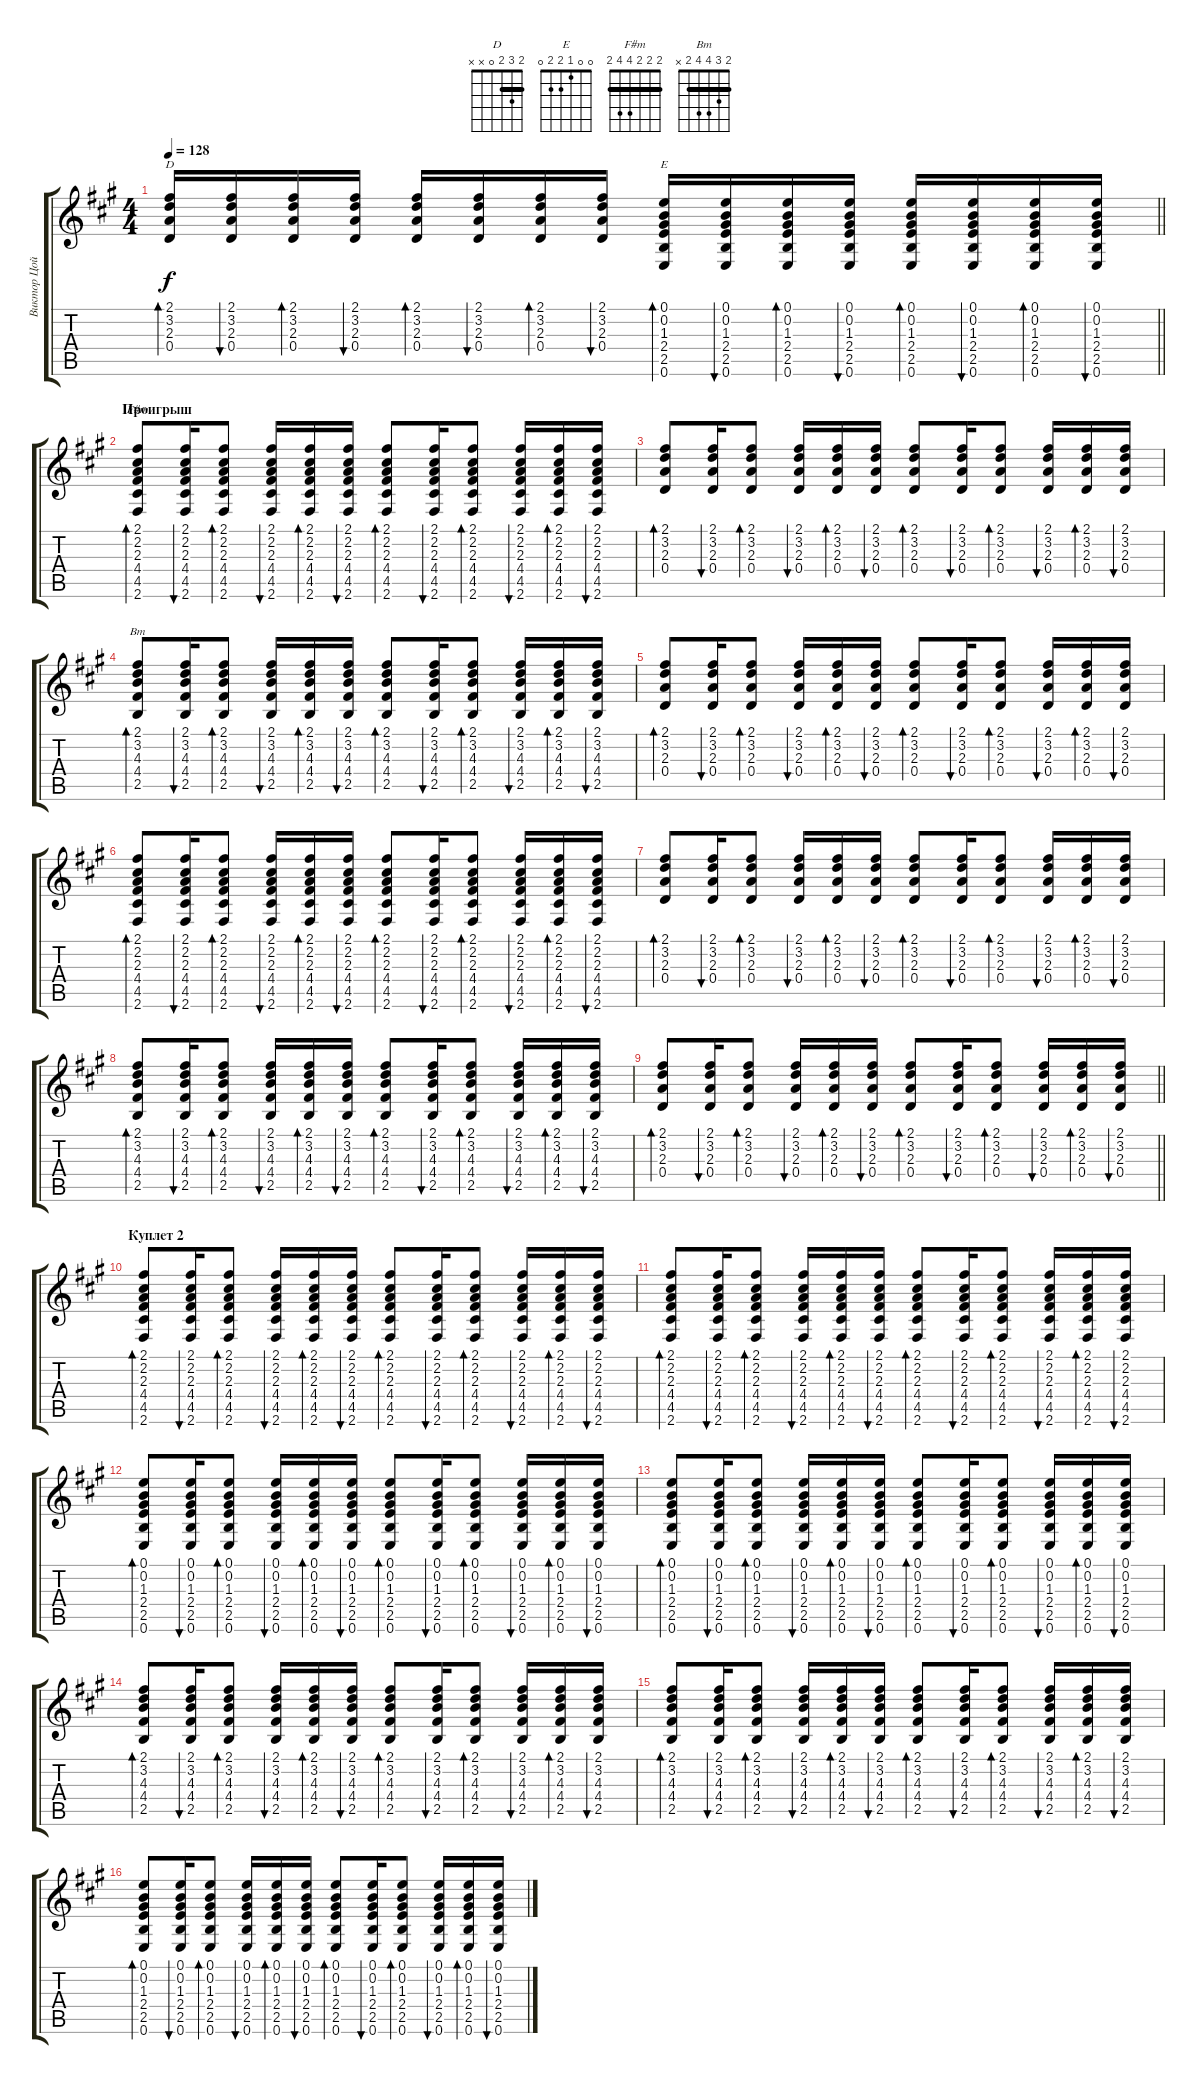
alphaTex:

\track ("Виктор Цой (Гитара)" "Виктор Цой") {instrument acousticguitarsteel}
\staff {score tabs}
\tuning (E4 B3 G3 D3 A2 E2) {hide}
\chord ("D" 2 3 2 0 x x) {barre 2}
\chord ("E" 0 0 1 2 2 0)
\chord ("F#m" 2 2 2 4 4 2) {barre 2}
\chord ("Bm" 2 3 4 4 2 x) {barre 2}
\ts (4 4)
\tempo 128
\clef g2
\barLineRight lightlight
\ks f#minor
(2.1 3.2 2.3 0.4).16{bd 60 ch "D" dy f} (2.1 3.2 2.3 0.4).16{bu 60} (2.1 3.2 2.3 0.4).16{bd 60} (2.1 3.2 2.3 0.4).16{bu 60} (2.1 3.2 2.3 0.4).16{bd 60} (2.1 3.2 2.3 0.4).16{bu 60} (2.1 3.2 2.3 0.4).16{bd 60} (2.1 3.2 2.3 0.4).16{bu 60} (0.1 0.2 1.3 2.4 2.5 0.6).16{bd 60 ch "E"} (0.1 0.2 1.3 2.4 2.5 0.6).16{bu 60} (0.1 0.2 1.3 2.4 2.5 0.6).16{bd 60} (0.1 0.2 1.3 2.4 2.5 0.6).16{bu 60} (0.1 0.2 1.3 2.4 2.5 0.6).16{bd 60} (0.1 0.2 1.3 2.4 2.5 0.6).16{bu 60} (0.1 0.2 1.3 2.4 2.5 0.6).16{bd 60} (0.1 0.2 1.3 2.4 2.5 0.6).16{bu 60} |
\section ("" "Проигрыш")
(2.1 2.2 2.3 4.4 4.5 2.6).8{bd 60 ch "F#m"} (2.1 2.2 2.3 4.4 4.5 2.6).16{bu 60} (2.1 2.2 2.3 4.4 4.5 2.6).8{bd 60} (2.1 2.2 2.3 4.4 4.5 2.6).16{bu 60} (2.1 2.2 2.3 4.4 4.5 2.6).16{bd 60} (2.1 2.2 2.3 4.4 4.5 2.6).16{bu 60} (2.1 2.2 2.3 4.4 4.5 2.6).8{bd 60} (2.1 2.2 2.3 4.4 4.5 2.6).16{bu 60} (2.1 2.2 2.3 4.4 4.5 2.6).8{bd 60} (2.1 2.2 2.3 4.4 4.5 2.6).16{bu 60} (2.1 2.2 2.3 4.4 4.5 2.6).16{bd 60} (2.1 2.2 2.3 4.4 4.5 2.6).16{bu 60} |
(2.1 3.2 2.3 0.4).8{bd 60} (2.1 3.2 2.3 0.4).16{bu 60} (2.1 3.2 2.3 0.4).8{bd 60} (2.1 3.2 2.3 0.4).16{bu 60} (2.1 3.2 2.3 0.4).16{bd 60} (2.1 3.2 2.3 0.4).16{bu 60} (2.1 3.2 2.3 0.4).8{bd 60} (2.1 3.2 2.3 0.4).16{bu 60} (2.1 3.2 2.3 0.4).8{bd 60} (2.1 3.2 2.3 0.4).16{bu 60} (2.1 3.2 2.3 0.4).16{bd 60} (2.1 3.2 2.3 0.4).16{bu 60} |
(2.1 3.2 4.3 4.4 2.5).8{bd 60 ch "Bm"} (2.1 3.2 4.3 4.4 2.5).16{bu 60} (2.1 3.2 4.3 4.4 2.5).8{bd 60} (2.1 3.2 4.3 4.4 2.5).16{bu 60} (2.1 3.2 4.3 4.4 2.5).16{bd 60} (2.1 3.2 4.3 4.4 2.5).16{bu 60} (2.1 3.2 4.3 4.4 2.5).8{bd 60} (2.1 3.2 4.3 4.4 2.5).16{bu 60} (2.1 3.2 4.3 4.4 2.5).8{bd 60} (2.1 3.2 4.3 4.4 2.5).16{bu 60} (2.1 3.2 4.3 4.4 2.5).16{bd 60} (2.1 3.2 4.3 4.4 2.5).16{bu 60} |
(2.1 3.2 2.3 0.4).8{bd 60} (2.1 3.2 2.3 0.4).16{bu 60} (2.1 3.2 2.3 0.4).8{bd 60} (2.1 3.2 2.3 0.4).16{bu 60} (2.1 3.2 2.3 0.4).16{bd 60} (2.1 3.2 2.3 0.4).16{bu 60} (2.1 3.2 2.3 0.4).8{bd 60} (2.1 3.2 2.3 0.4).16{bu 60} (2.1 3.2 2.3 0.4).8{bd 60} (2.1 3.2 2.3 0.4).16{bu 60} (2.1 3.2 2.3 0.4).16{bd 60} (2.1 3.2 2.3 0.4).16{bu 60} |
(2.1 2.2 2.3 4.4 4.5 2.6).8{bd 60} (2.1 2.2 2.3 4.4 4.5 2.6).16{bu 60} (2.1 2.2 2.3 4.4 4.5 2.6).8{bd 60} (2.1 2.2 2.3 4.4 4.5 2.6).16{bu 60} (2.1 2.2 2.3 4.4 4.5 2.6).16{bd 60} (2.1 2.2 2.3 4.4 4.5 2.6).16{bu 60} (2.1 2.2 2.3 4.4 4.5 2.6).8{bd 60} (2.1 2.2 2.3 4.4 4.5 2.6).16{bu 60} (2.1 2.2 2.3 4.4 4.5 2.6).8{bd 60} (2.1 2.2 2.3 4.4 4.5 2.6).16{bu 60} (2.1 2.2 2.3 4.4 4.5 2.6).16{bd 60} (2.1 2.2 2.3 4.4 4.5 2.6).16{bu 60} |
(2.1 3.2 2.3 0.4).8{bd 60} (2.1 3.2 2.3 0.4).16{bu 60} (2.1 3.2 2.3 0.4).8{bd 60} (2.1 3.2 2.3 0.4).16{bu 60} (2.1 3.2 2.3 0.4).16{bd 60} (2.1 3.2 2.3 0.4).16{bu 60} (2.1 3.2 2.3 0.4).8{bd 60} (2.1 3.2 2.3 0.4).16{bu 60} (2.1 3.2 2.3 0.4).8{bd 60} (2.1 3.2 2.3 0.4).16{bu 60} (2.1 3.2 2.3 0.4).16{bd 60} (2.1 3.2 2.3 0.4).16{bu 60} |
(2.1 3.2 4.3 4.4 2.5).8{bd 60} (2.1 3.2 4.3 4.4 2.5).16{bu 60} (2.1 3.2 4.3 4.4 2.5).8{bd 60} (2.1 3.2 4.3 4.4 2.5).16{bu 60} (2.1 3.2 4.3 4.4 2.5).16{bd 60} (2.1 3.2 4.3 4.4 2.5).16{bu 60} (2.1 3.2 4.3 4.4 2.5).8{bd 60} (2.1 3.2 4.3 4.4 2.5).16{bu 60} (2.1 3.2 4.3 4.4 2.5).8{bd 60} (2.1 3.2 4.3 4.4 2.5).16{bu 60} (2.1 3.2 4.3 4.4 2.5).16{bd 60} (2.1 3.2 4.3 4.4 2.5).16{bu 60} |
\barLineRight lightlight
(2.1 3.2 2.3 0.4).8{bd 60} (2.1 3.2 2.3 0.4).16{bu 60} (2.1 3.2 2.3 0.4).8{bd 60} (2.1 3.2 2.3 0.4).16{bu 60} (2.1 3.2 2.3 0.4).16{bd 60} (2.1 3.2 2.3 0.4).16{bu 60} (2.1 3.2 2.3 0.4).8{bd 60} (2.1 3.2 2.3 0.4).16{bu 60} (2.1 3.2 2.3 0.4).8{bd 60} (2.1 3.2 2.3 0.4).16{bu 60} (2.1 3.2 2.3 0.4).16{bd 60} (2.1 3.2 2.3 0.4).16{bu 60} |
\section ("" "Куплет 2")
(2.1 2.2 2.3 4.4 4.5 2.6).8{bd 60} (2.1 2.2 2.3 4.4 4.5 2.6).16{bu 60} (2.1 2.2 2.3 4.4 4.5 2.6).8{bd 60} (2.1 2.2 2.3 4.4 4.5 2.6).16{bu 60} (2.1 2.2 2.3 4.4 4.5 2.6).16{bd 60} (2.1 2.2 2.3 4.4 4.5 2.6).16{bu 60} (2.1 2.2 2.3 4.4 4.5 2.6).8{bd 60} (2.1 2.2 2.3 4.4 4.5 2.6).16{bu 60} (2.1 2.2 2.3 4.4 4.5 2.6).8{bd 60} (2.1 2.2 2.3 4.4 4.5 2.6).16{bu 60} (2.1 2.2 2.3 4.4 4.5 2.6).16{bd 60} (2.1 2.2 2.3 4.4 4.5 2.6).16{bu 60} |
(2.1 2.2 2.3 4.4 4.5 2.6).8{bd 60} (2.1 2.2 2.3 4.4 4.5 2.6).16{bu 60} (2.1 2.2 2.3 4.4 4.5 2.6).8{bd 60} (2.1 2.2 2.3 4.4 4.5 2.6).16{bu 60} (2.1 2.2 2.3 4.4 4.5 2.6).16{bd 60} (2.1 2.2 2.3 4.4 4.5 2.6).16{bu 60} (2.1 2.2 2.3 4.4 4.5 2.6).8{bd 60} (2.1 2.2 2.3 4.4 4.5 2.6).16{bu 60} (2.1 2.2 2.3 4.4 4.5 2.6).8{bd 60} (2.1 2.2 2.3 4.4 4.5 2.6).16{bu 60} (2.1 2.2 2.3 4.4 4.5 2.6).16{bd 60} (2.1 2.2 2.3 4.4 4.5 2.6).16{bu 60} |
(0.1 0.2 1.3 2.4 2.5 0.6).8{bd 60} (0.1 0.2 1.3 2.4 2.5 0.6).16{bu 60} (0.1 0.2 1.3 2.4 2.5 0.6).8{bd 60} (0.1 0.2 1.3 2.4 2.5 0.6).16{bu 60} (0.1 0.2 1.3 2.4 2.5 0.6).16{bd 60} (0.1 0.2 1.3 2.4 2.5 0.6).16{bu 60} (0.1 0.2 1.3 2.4 2.5 0.6).8{bd 60} (0.1 0.2 1.3 2.4 2.5 0.6).16{bu 60} (0.1 0.2 1.3 2.4 2.5 0.6).8{bd 60} (0.1 0.2 1.3 2.4 2.5 0.6).16{bu 60} (0.1 0.2 1.3 2.4 2.5 0.6).16{bd 60} (0.1 0.2 1.3 2.4 2.5 0.6).16{bu 60} |
(0.1 0.2 1.3 2.4 2.5 0.6).8{bd 60} (0.1 0.2 1.3 2.4 2.5 0.6).16{bu 60} (0.1 0.2 1.3 2.4 2.5 0.6).8{bd 60} (0.1 0.2 1.3 2.4 2.5 0.6).16{bu 60} (0.1 0.2 1.3 2.4 2.5 0.6).16{bd 60} (0.1 0.2 1.3 2.4 2.5 0.6).16{bu 60} (0.1 0.2 1.3 2.4 2.5 0.6).8{bd 60} (0.1 0.2 1.3 2.4 2.5 0.6).16{bu 60} (0.1 0.2 1.3 2.4 2.5 0.6).8{bd 60} (0.1 0.2 1.3 2.4 2.5 0.6).16{bu 60} (0.1 0.2 1.3 2.4 2.5 0.6).16{bd 60} (0.1 0.2 1.3 2.4 2.5 0.6).16{bu 60} |
(2.1 3.2 4.3 4.4 2.5).8{bd 60} (2.1 3.2 4.3 4.4 2.5).16{bu 60} (2.1 3.2 4.3 4.4 2.5).8{bd 60} (2.1 3.2 4.3 4.4 2.5).16{bu 60} (2.1 3.2 4.3 4.4 2.5).16{bd 60} (2.1 3.2 4.3 4.4 2.5).16{bu 60} (2.1 3.2 4.3 4.4 2.5).8{bd 60} (2.1 3.2 4.3 4.4 2.5).16{bu 60} (2.1 3.2 4.3 4.4 2.5).8{bd 60} (2.1 3.2 4.3 4.4 2.5).16{bu 60} (2.1 3.2 4.3 4.4 2.5).16{bd 60} (2.1 3.2 4.3 4.4 2.5).16{bu 60} |
(2.1 3.2 4.3 4.4 2.5).8{bd 60} (2.1 3.2 4.3 4.4 2.5).16{bu 60} (2.1 3.2 4.3 4.4 2.5).8{bd 60} (2.1 3.2 4.3 4.4 2.5).16{bu 60} (2.1 3.2 4.3 4.4 2.5).16{bd 60} (2.1 3.2 4.3 4.4 2.5).16{bu 60} (2.1 3.2 4.3 4.4 2.5).8{bd 60} (2.1 3.2 4.3 4.4 2.5).16{bu 60} (2.1 3.2 4.3 4.4 2.5).8{bd 60} (2.1 3.2 4.3 4.4 2.5).16{bu 60} (2.1 3.2 4.3 4.4 2.5).16{bd 60} (2.1 3.2 4.3 4.4 2.5).16{bu 60} |
(0.1 0.2 1.3 2.4 2.5 0.6).8{bd 60} (0.1 0.2 1.3 2.4 2.5 0.6).16{bu 60} (0.1 0.2 1.3 2.4 2.5 0.6).8{bd 60} (0.1 0.2 1.3 2.4 2.5 0.6).16{bu 60} (0.1 0.2 1.3 2.4 2.5 0.6).16{bd 60} (0.1 0.2 1.3 2.4 2.5 0.6).16{bu 60} (0.1 0.2 1.3 2.4 2.5 0.6).8{bd 60} (0.1 0.2 1.3 2.4 2.5 0.6).16{bu 60} (0.1 0.2 1.3 2.4 2.5 0.6).8{bd 60} (0.1 0.2 1.3 2.4 2.5 0.6).16{bu 60} (0.1 0.2 1.3 2.4 2.5 0.6).16{bd 60} (0.1 0.2 1.3 2.4 2.5 0.6).16{bu 60}
